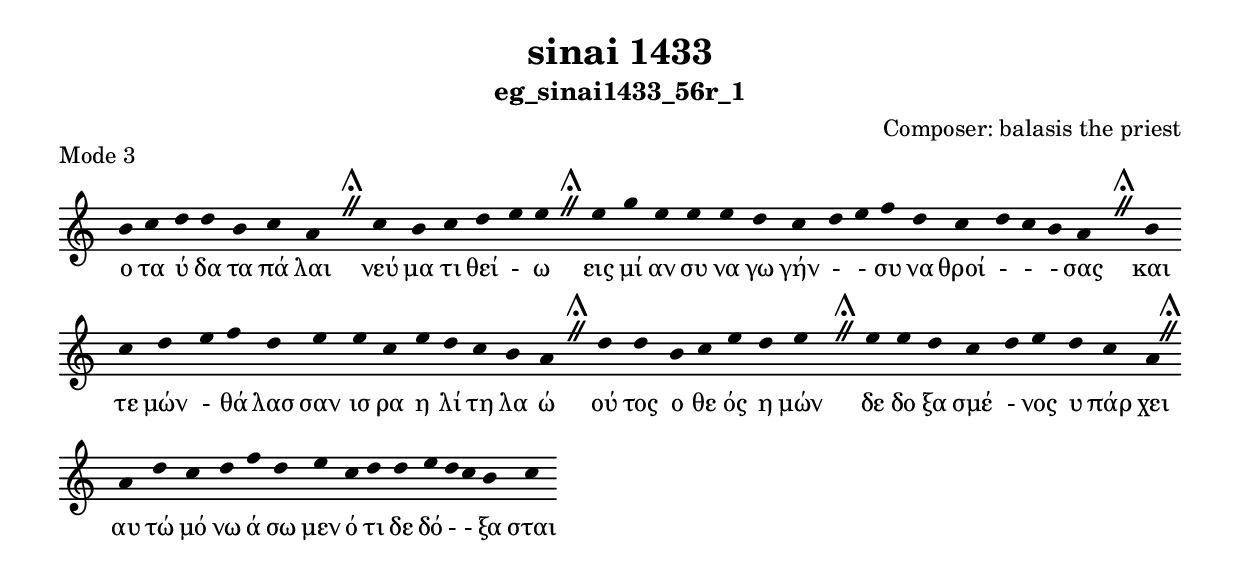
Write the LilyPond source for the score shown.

\include "gregorian.ly"

	\header {
 	  title = "sinai 1433"
	  subtitle = "eg_sinai1433_56r_1"
	  composer = "Composer: balasis the priest"
	  piece = "Mode 3"
	}

	chant = {
	  b'4 c''4 d''4 d''4 b'4 c''4 a'4 \divisioMaior
 c''4 b'4 c''4 d''4 e''4 e''4 \divisioMaior
 e''4 g''4 e''4 e''4 e''4 d''4 c''4 d''4 e''4 f''4 d''4 c''4 d''4 c''4 b'4 a'4 \divisioMaior
 b'4 c''4 d''4 e''4 f''4 d''4 e''4 e''4 c''4 e''4 d''4 c''4 b'4 a'4 \divisioMaior
 d''4 d''4 b'4 c''4 e''4 d''4 e''4 \divisioMaior
 e''4 e''4 d''4 c''4 d''4 e''4 d''4 c''4 a'4 \divisioMaior
 a'4 d''4 c''4 d''4 f''4 d''4 e''4 c''4 d''4 d''4 e''4 d''4 c''4 b'4 c''4\finalis
	}

	verba = \lyricmode {ο τα ύ δα τα πά λαι 
νεύ μα τι θεί - ω 
εις μί αν συ να γω γήν -  - συ να θροί -  -  - σας 
και τε μών - θά λασ σαν ισ ρα η λί τη λα ώ 
ού τος ο θε ός η μών 
δε δο ξα σμέ - νος υ πάρ χει 
αυ τώ μό νω ά σω μεν ό τι δε δό -  - ξα σται 
	}


	\score {
	  \new Staff <<
	  \new Voice = "melody" \chant
	  \new Lyrics = "one" \lyricsto melody \verba
	  >>
	  \layout {
	    \context {
	      \Staff
	      \remove "Time_signature_engraver"
	      \remove "Bar_engraver"
	    }
	    \context {
	      \Voice
	      \remove "Stem_engraver"
	    }
	  }
	}